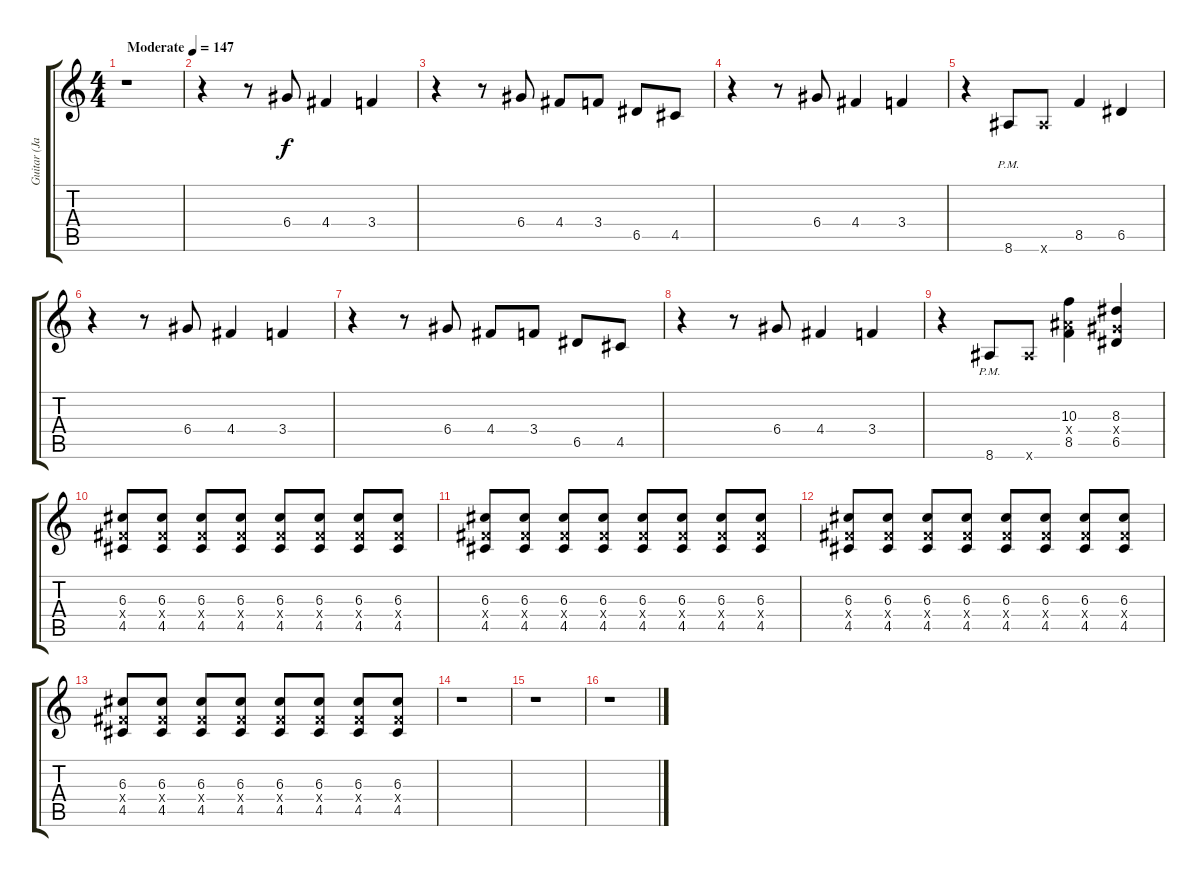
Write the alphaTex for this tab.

\track ("Guitar (Jack - Lead)" "Guitar (Ja") {instrument distortionguitar}
\staff {score tabs}
\tuning (E4 B3 G3 D3 A2 D2) {hide}
\ts (4 4)
\tempo (147 "Moderate")
\clef g2
\ks c
r.1{dy f instrument distortionguitar} |
r.4 r.8 6.4.8 4.4.4 3.4.4 |
r.4 r.8 6.4.8 4.4.8 3.4.8 6.5.8 4.5.8 |
r.4 r.8 6.4.8 4.4.4 3.4.4 |
r.4 8.6{pm}.8 8.6{x}.8 8.5.4 6.5.4 |
r.4 r.8 6.4.8 4.4.4 3.4.4 |
r.4 r.8 6.4.8 4.4.8 3.4.8 6.5.8 4.5.8 |
r.4 r.8 6.4.8 4.4.4 3.4.4 |
r.4 8.6{pm}.8 8.6{x}.8 (10.3 8.4{x} 8.5).4 (8.3 6.4{x} 6.5).4 |
(6.3 4.4{x} 4.5).8 (6.3 4.4{x} 4.5).8 (6.3 4.4{x} 4.5).8 (6.3 4.4{x} 4.5).8 (6.3 4.4{x} 4.5).8 (6.3 4.4{x} 4.5).8 (6.3 4.4{x} 4.5).8 (6.3 4.4{x} 4.5).8 |
(6.3 4.4{x} 4.5).8 (6.3 4.4{x} 4.5).8 (6.3 4.4{x} 4.5).8 (6.3 4.4{x} 4.5).8 (6.3 4.4{x} 4.5).8 (6.3 4.4{x} 4.5).8 (6.3 4.4{x} 4.5).8 (6.3 4.4{x} 4.5).8 |
(6.3 4.4{x} 4.5).8 (6.3 4.4{x} 4.5).8 (6.3 4.4{x} 4.5).8 (6.3 4.4{x} 4.5).8 (6.3 4.4{x} 4.5).8 (6.3 4.4{x} 4.5).8 (6.3 4.4{x} 4.5).8 (6.3 4.4{x} 4.5).8 |
(6.3 4.4{x} 4.5).8 (6.3 4.4{x} 4.5).8 (6.3 4.4{x} 4.5).8 (6.3 4.4{x} 4.5).8 (6.3 4.4{x} 4.5).8 (6.3 4.4{x} 4.5).8 (6.3 4.4{x} 4.5).8 (6.3 4.4{x} 4.5).8 |
r.1 |
r.1 |
r.1
